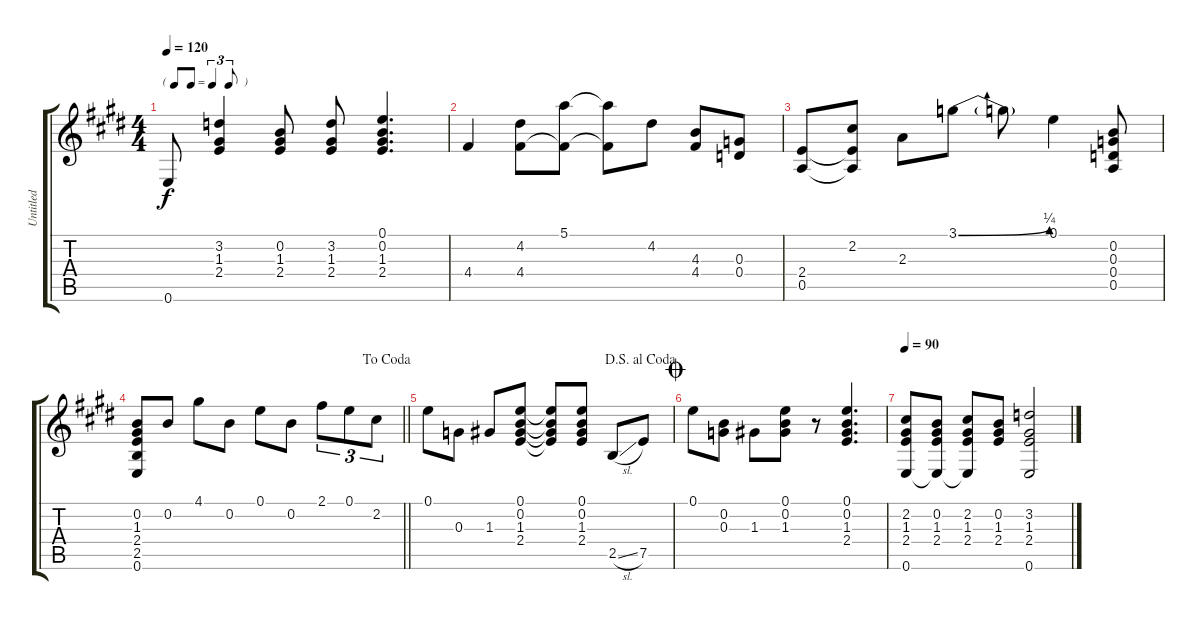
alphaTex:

\track ("Untitled" "Untitled") {instrument acousticguitarnylon}
\staff {score tabs}
\tuning (E4 B3 G3 D3 A2 E2) {hide}
\ts (4 4)
\tf triplet8th
\tempo 120
\clef g2
\ks c#minor
0.6.8{dy f} (3.2 1.3 2.4).4 (0.2 1.3 2.4).8 (3.2 1.3 2.4).8 (0.1 0.2 1.3 2.4).4{d} |
\ks e
4.4.4 (4.2 4.4).8 (5.1 4.4{t}).8 (5.1{t} 4.4{t}).8 4.2.8 (4.3 4.4).8 (0.3 0.4).8 |
\ks c#minor
(2.4 0.5).8 (2.2 2.4{t} 0.5{t}).8 2.3.8 3.1{be (bend 0 0 60 1)}.8 3.1{t}.8 0.1.4 (0.2 0.3 0.4 0.5).8 |
\jump dacoda
\barLineRight lightlight
(0.2 1.3 2.4 2.5 0.6).8 0.2.8 4.1.8 0.2.8 0.1.8 0.2.8 2.1.8{tu (3 2)} 0.1.8{tu (3 2)} 2.2.8{tu (3 2)} |
\jump dalsegnoalcoda
0.1.8 0.3.8 1.3.8 (0.1 0.2 1.3 2.4).8 (0.1{t} 0.2{t} 1.3{t} 2.4{t}).8 (0.1 0.2 1.3 2.4).8 2.5{sl}.8 7.5.8 |
\jump coda
0.1.8 (0.2 0.3).8 1.3.8 (0.1 0.2 1.3).8 r.8 (0.1 0.2 1.3 2.4).4{d} |
\tempo 90
(2.2 1.3 2.4 0.6).8 (0.2 1.3 2.4 0.6{t}).8 (2.2 1.3 2.4 0.6{t}).8 (0.2 1.3 2.4).8 (3.2 1.3 2.4 0.6).2
